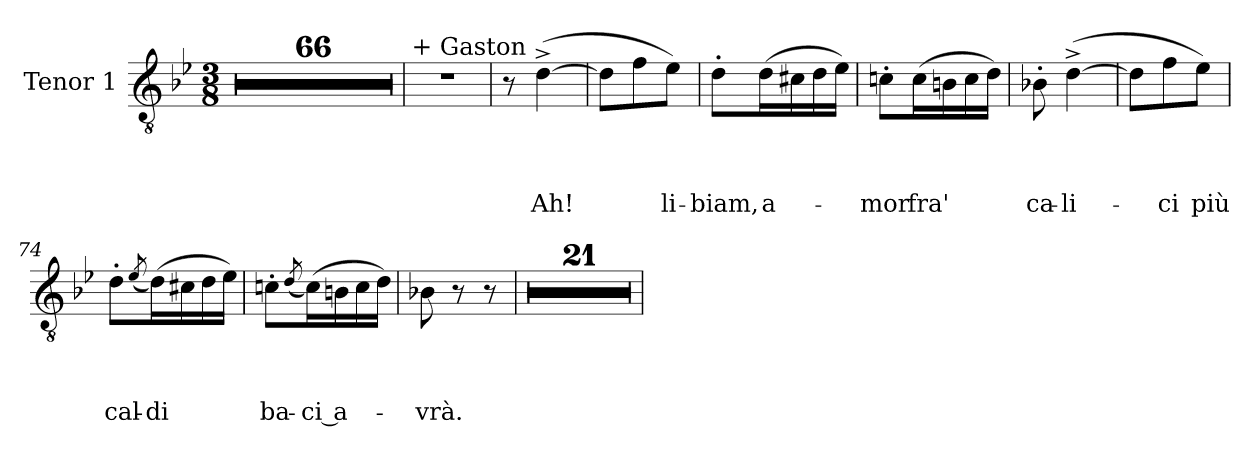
**kern	**text	**text	**text	**text
*part1	*part1	*part1	*part1	*part1
*staff1	*staff1	*staff1	*staff1	*staff1
*I"Tenor 1	*	*	*	*
*I'T.1	*	*	*	*
*clefGv2	*	*	*	*
*k[b-e-]	*	*	*	*
*B-:	*	*	*	*
*M3/8	*	*	*	*
=1	=1	=1	=1	=1
4.r	.	.	.	.
=2	=2	=2	=2	=2
4.r	.	.	.	.
=3	=3	=3	=3	=3
4.r	.	.	.	.
=4	=4	=4	=4	=4
4.r	.	.	.	.
=5	=5	=5	=5	=5
4.r	.	.	.	.
=6	=6	=6	=6	=6
4.r	.	.	.	.
=7	=7	=7	=7	=7
4.r	.	.	.	.
=8	=8	=8	=8	=8
4.r	.	.	.	.
=9	=9	=9	=9	=9
4.r	.	.	.	.
=10	=10	=10	=10	=10
4.r	.	.	.	.
!!LO:LB:g=z
=11	=11	=11	=11	=11
4.r	.	.	.	.
=12	=12	=12	=12	=12
4.r	.	.	.	.
=13	=13	=13	=13	=13
4.r	.	.	.	.
=14	=14	=14	=14	=14
4.r	.	.	.	.
=15	=15	=15	=15	=15
4.r	.	.	.	.
=16	=16	=16	=16	=16
4.r	.	.	.	.
=17	=17	=17	=17	=17
4.r	.	.	.	.
=18	=18	=18	=18	=18
4.r	.	.	.	.
=19	=19	=19	=19	=19
4.r	.	.	.	.
=20	=20	=20	=20	=20
4.r	.	.	.	.
=21	=21	=21	=21	=21
4.r	.	.	.	.
!!LO:PB:g=z
=22	=22	=22	=22	=22
4.r	.	.	.	.
=23	=23	=23	=23	=23
4.r	.	.	.	.
=24	=24	=24	=24	=24
4.r	.	.	.	.
=25	=25	=25	=25	=25
4.r	.	.	.	.
=26	=26	=26	=26	=26
4.r	.	.	.	.
=27	=27	=27	=27	=27
4.r	.	.	.	.
=28	=28	=28	=28	=28
4.r	.	.	.	.
=29	=29	=29	=29	=29
4.r	.	.	.	.
=30	=30	=30	=30	=30
4.r	.	.	.	.
!!LO:LB:g=z
=31	=31	=31	=31	=31
4.r	.	.	.	.
=32	=32	=32	=32	=32
4.r	.	.	.	.
=33	=33	=33	=33	=33
4.r	.	.	.	.
=34	=34	=34	=34	=34
4.r	.	.	.	.
=35	=35	=35	=35	=35
4.r	.	.	.	.
=36	=36	=36	=36	=36
4.r	.	.	.	.
=37	=37	=37	=37	=37
4.r	.	.	.	.
=38	=38	=38	=38	=38
4.r	.	.	.	.
=39	=39	=39	=39	=39
4.r	.	.	.	.
!!LO:LB:g=z
=40	=40	=40	=40	=40
4.r	.	.	.	.
=41	=41	=41	=41	=41
4.r	.	.	.	.
=42	=42	=42	=42	=42
4.r	.	.	.	.
=43	=43	=43	=43	=43
4.r	.	.	.	.
=44	=44	=44	=44	=44
4.r	.	.	.	.
=45	=45	=45	=45	=45
4.r	.	.	.	.
=46	=46	=46	=46	=46
4.r	.	.	.	.
=47	=47	=47	=47	=47
4.r	.	.	.	.
!!LO:LB:g=z
=48	=48	=48	=48	=48
4.r	.	.	.	.
=49	=49	=49	=49	=49
4.r	.	.	.	.
=50	=50	=50	=50	=50
4.r	.	.	.	.
=51	=51	=51	=51	=51
4.r	.	.	.	.
=52	=52	=52	=52	=52
4.r	.	.	.	.
=53	=53	=53	=53	=53
4.r	.	.	.	.
=54	=54	=54	=54	=54
4.r	.	.	.	.
=55	=55	=55	=55	=55
4.r	.	.	.	.
=56	=56	=56	=56	=56
4.r	.	.	.	.
!!LO:LB:g=z
=57	=57	=57	=57	=57
4.r	.	.	.	.
=58	=58	=58	=58	=58
4.r	.	.	.	.
=59	=59	=59	=59	=59
4.r	.	.	.	.
=60	=60	=60	=60	=60
4.r	.	.	.	.
=61	=61	=61	=61	=61
4.r	.	.	.	.
=62	=62	=62	=62	=62
4.r	.	.	.	.
=63	=63	=63	=63	=63
4.r	.	.	.	.
=64	=64	=64	=64	=64
4.r	.	.	.	.
=65	=65	=65	=65	=65
4.r	.	.	.	.
!!LO:PB:g=z
=66	=66	=66	=66	=66
4.r	.	.	.	.
=67	=67	=67	=67	=67
!LO:TX:a:t=+ Gaston	!	!	!	!
4.r	.	.	.	.
=68	=68	=68	=68	=68
8r	.	.	.	.
(>[4d^\	.	.	.	Ah!
=69	=69	=69	=69	=69
8d\L]	.	.	.	.
8f\	.	.	.	.
8e-\J)	.	.	.	li-
=70	=70	=70	=70	=70
8d'\L	.	.	.	-biam,
(>16d\L	.	.	.	a-
16c#X\	.	.	.	.
16d\	.	.	.	.
16e-\JJ)	.	.	.	.
=71	=71	=71	=71	=71
8cn'\L	.	.	.	-mor
(>16c\L	.	.	.	fra'
16Bn\	.	.	.	.
16c\	.	.	.	.
16d\JJ)	.	.	.	.
=72	=72	=72	=72	=72
8B-X'\	.	.	.	ca-
(>[4d^\	.	.	.	-li-
!!LO:PB:g=z
=73	=73	=73	=73	=73
8d\L]	.	.	.	.
8f\	.	.	.	-ci
8e-\J)	.	.	.	più
=74	=74	=74	=74	=74
8d'\L	.	.	.	cal-
(8qe-/	.	.	.	.
(16d\L)	.	.	.	-di
16c#X\	.	.	.	.
16d\	.	.	.	.
16e-\JJ)	.	.	.	.
=75	=75	=75	=75	=75
8cn'\L	.	.	.	ba-
(8qd/	.	.	.	.
(16c\L)	.	.	.	ci a-
16Bn\	.	.	.	.
16c\	.	.	.	.
16d\JJ)	.	.	.	.
=76	=76	=76	=76	=76
8B-X\	.	.	.	-vrà.-
8r	.	.	.	.
8r	.	.	.	.
=77	=77	=77	=77	=77
4.r	.	.	.	.
=78	=78	=78	=78	=78
4.r	.	.	.	.
=79	=79	=79	=79	=79
4.r	.	.	.	.
=80	=80	=80	=80	=80
4.r	.	.	.	.
!!LO:LB:g=z
=81	=81	=81	=81	=81
4.r	.	.	.	.
=82	=82	=82	=82	=82
4.r	.	.	.	.
=83	=83	=83	=83	=83
4.r	.	.	.	.
=84	=84	=84	=84	=84
4.r	.	.	.	.
=85	=85	=85	=85	=85
4.r	.	.	.	.
=86	=86	=86	=86	=86
4.r	.	.	.	.
=87	=87	=87	=87	=87
4.r	.	.	.	.
=88	=88	=88	=88	=88
4.r	.	.	.	.
!!LO:PB:g=z
=89	=89	=89	=89	=89
4.r	.	.	.	.
=90	=90	=90	=90	=90
4.r	.	.	.	.
=91	=91	=91	=91	=91
4.r	.	.	.	.
=92	=92	=92	=92	=92
4.r	.	.	.	.
=93	=93	=93	=93	=93
4.r	.	.	.	.
=94	=94	=94	=94	=94
4.r	.	.	.	.
=95	=95	=95	=95	=95
4.r	.	.	.	.
=96	=96	=96	=96	=96
4.r	.	.	.	.
!!LO:LB:g=z
=97	=97	=97	=97	=97
4.r	.	.	.	.
=	=	=	=	=
*-	*-	*-	*-	*-
